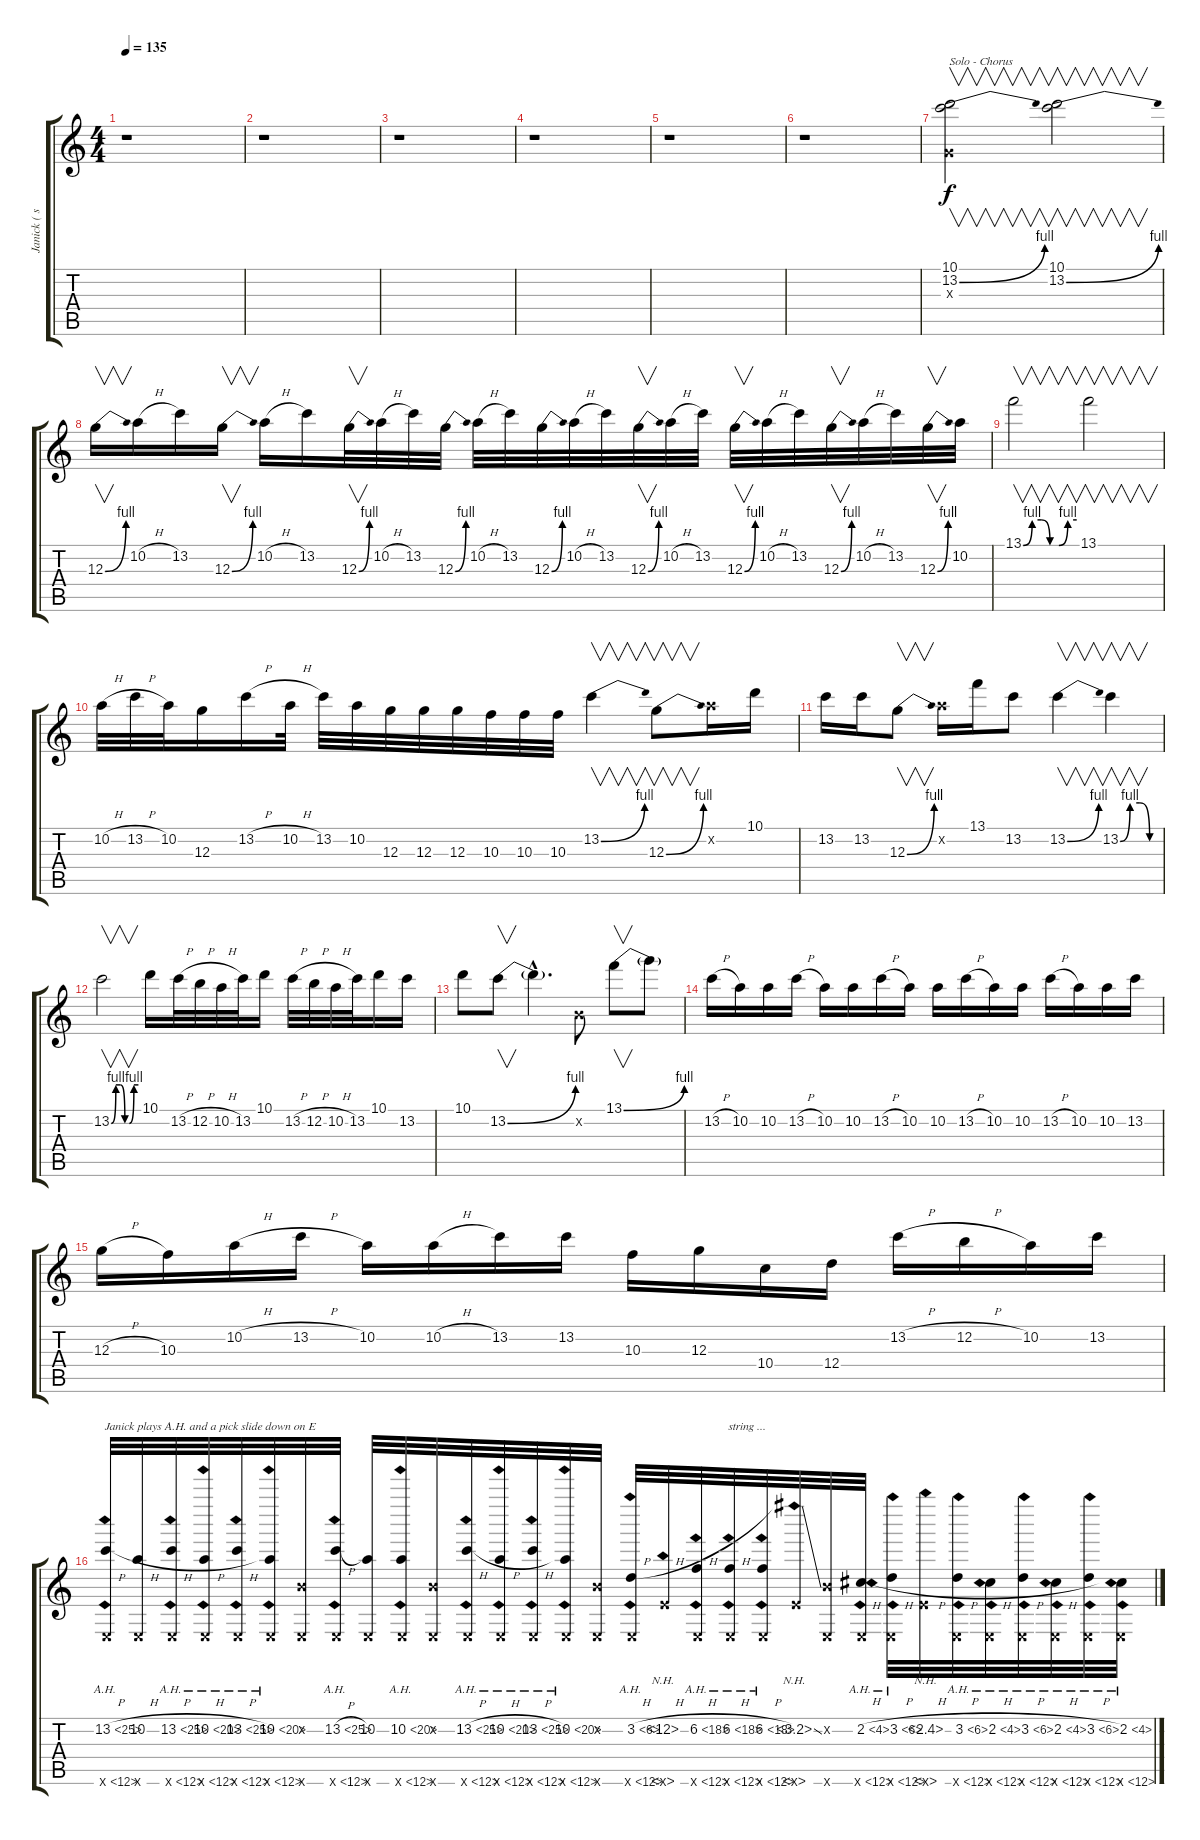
\track ("Janick ( solo )" "Janick ( s") {instrument distortionguitar}
\staff {score tabs}
\tuning (E4 B3 G3 D3 A2 E2) {hide}
\ts (4 4)
\tempo 135
\clef g2
\ks c
r.1{dy f} |
r.1 |
r.1 |
r.1 |
r.1 |
r.1 |
(10.1 13.2{be (bend 0 0 60 4)} 0.3{x}).2{v txt "Solo - Chorus"} (10.1 13.2{be (bend 0 0 60 4)}).2{v} |
12.3{be (bend 0 0 60 4)}.16{v} 10.2{h}.16 13.2.16 12.3{be (bend 0 0 60 4)}.16{v} 10.2{h}.16 13.2.16 12.3{be (bend 0 0 60 4)}.32{v} 10.2{h}.32 13.2.32 12.3{be (bend 0 0 60 4)}.32 10.2{h}.32 13.2.32 12.3{be (bend 0 0 60 4)}.32 10.2{h}.32 13.2.32 12.3{be (bend 0 0 60 4)}.32{v} 10.2{h}.32 13.2.32 12.3{be (bend 0 0 60 4)}.32{v} 10.2{h}.32 13.2.32 12.3{be (bend 0 0 60 4)}.32{v} 10.2{h}.32 13.2.32 12.3{be (bend 0 0 60 4)}.32{v} 10.2.32 |
13.1{be (custom 0 0 10 4 20 4 30 0 40 0 50 4 60 4)}.2{v} 13.1.2{v} |
10.2{h}.32 13.2{h}.32 10.2.32 12.3.16 13.2{h}.16 10.2{h}.32 13.2.32 10.2.32 12.3.32 12.3.32 12.3.32 10.3.32 10.3.32 10.3.32 13.2{be (bend 0 0 60 4)}.4{v} 12.3{be (bend 0 0 60 4)}.8{v} 10.2{x}.16 10.1.16 |
13.2.16 13.2.16 12.3{be (bend 0 0 60 4)}.8{v} 10.2{x}.16 13.1.16 13.2.8 13.2{be (bend 0 0 60 4)}.4{v} 13.2{be (custom 0 0 15 4 30 4 45 0 60 0)}.4{v} |
13.2{be (custom 0 0 10 4 20 4 30 0 40 0 50 4 60 4)}.2{v} 10.1.16 13.2{h}.32 12.2{h}.32 10.2{h}.32 13.2.32 10.1.16 13.2{h}.32 12.2{h}.32 10.2{h}.32 13.2.32 10.1.16 13.2.16 |
10.1.8 13.2{be (bend 0 0 60 4)}.8{v} 13.2{hac t}.4{d} 0.2{x}.8 13.1{be (bend 0 0 60 4)}.8{v} 13.1{t}.8 |
13.2{h}.16 10.2.16 10.2.16 13.2{h}.16 10.2.16 10.2.16 13.2{h}.16 10.2.16 10.2.16 13.2{h}.16 10.2.16 10.2.16 13.2{h}.16 10.2.16 10.2.16 13.2.16 |
12.3{h}.16 10.3.16 10.2{h}.16 13.2{h}.16 10.2.16 10.2{h}.16 13.2.16 13.2.16 10.3.16 12.3.16 10.4.16 12.4.16 13.2{h}.16 12.2{h}.16 10.2.16 13.2.16 |
(13.2{ah 12 h} 0.6{ah 12 x}).32{txt "Janick plays A.H. and a pick slide down on E"} (10.2{h} 0.6{x}).32 (13.2{ah 12 h} 0.6{ah 12 x}).32 (10.2{ah 10 h} 0.6{ah 12 x}).32 (13.2{ah 12 h} 0.6{ah 12 x}).32 (10.2{ah 10} 0.6{ah 12 x}).32 (0.2{x} 0.6{x}).32 (13.2{ah 12 h} 0.6{ah 12 x}).32 (10.2 0.6{x}).32 (10.2{ah 10} 0.6{ah 12 x}).32 (0.2{x} 0.6{x}).32 (13.2{ah 12 h} 0.6{ah 12 x}).32 (10.2{ah 10 h} 0.6{ah 12 x}).32 (13.2{ah 12 h} 0.6{ah 12 x}).32 (10.2{ah 10} 0.6{ah 12 x}).32 (0.2{x} 0.6{x}).32 (3.2{ah 3 h} 0.6{ah 12 x}).32 (6.2{nh h} 0.6{nh x}).32 (6.2{ah 12 h} 0.6{ah 12 x}).32 (6.2{ah 12 h} 0.6{ah 12 x}).32{txt "string ..."} (6.2{ah 12 h} 0.6{ah 12 x}).32 (3.2{nh ss} 0.6{nh x}).32 (0.2{x} 0.6{x}).32 (2.2{ah 2 h} 0.6{ah 12 x}).32 (3.2{ah 3 h} 0.6{ah 12 x}).32 (2.2{nh h} 0.6{nh x}).32 (3.2{ah 3 h} 0.6{ah 12 x}).32 (2.2{ah 2 h} 0.6{ah 12 x}).32 (3.2{ah 3 h} 0.6{ah 12 x}).32 (2.2{ah 2 h} 0.6{ah 12 x}).32 (3.2{ah 3 h} 0.6{ah 12 x}).32 (2.2{ah 2} 0.6{ah 12 x}).32
